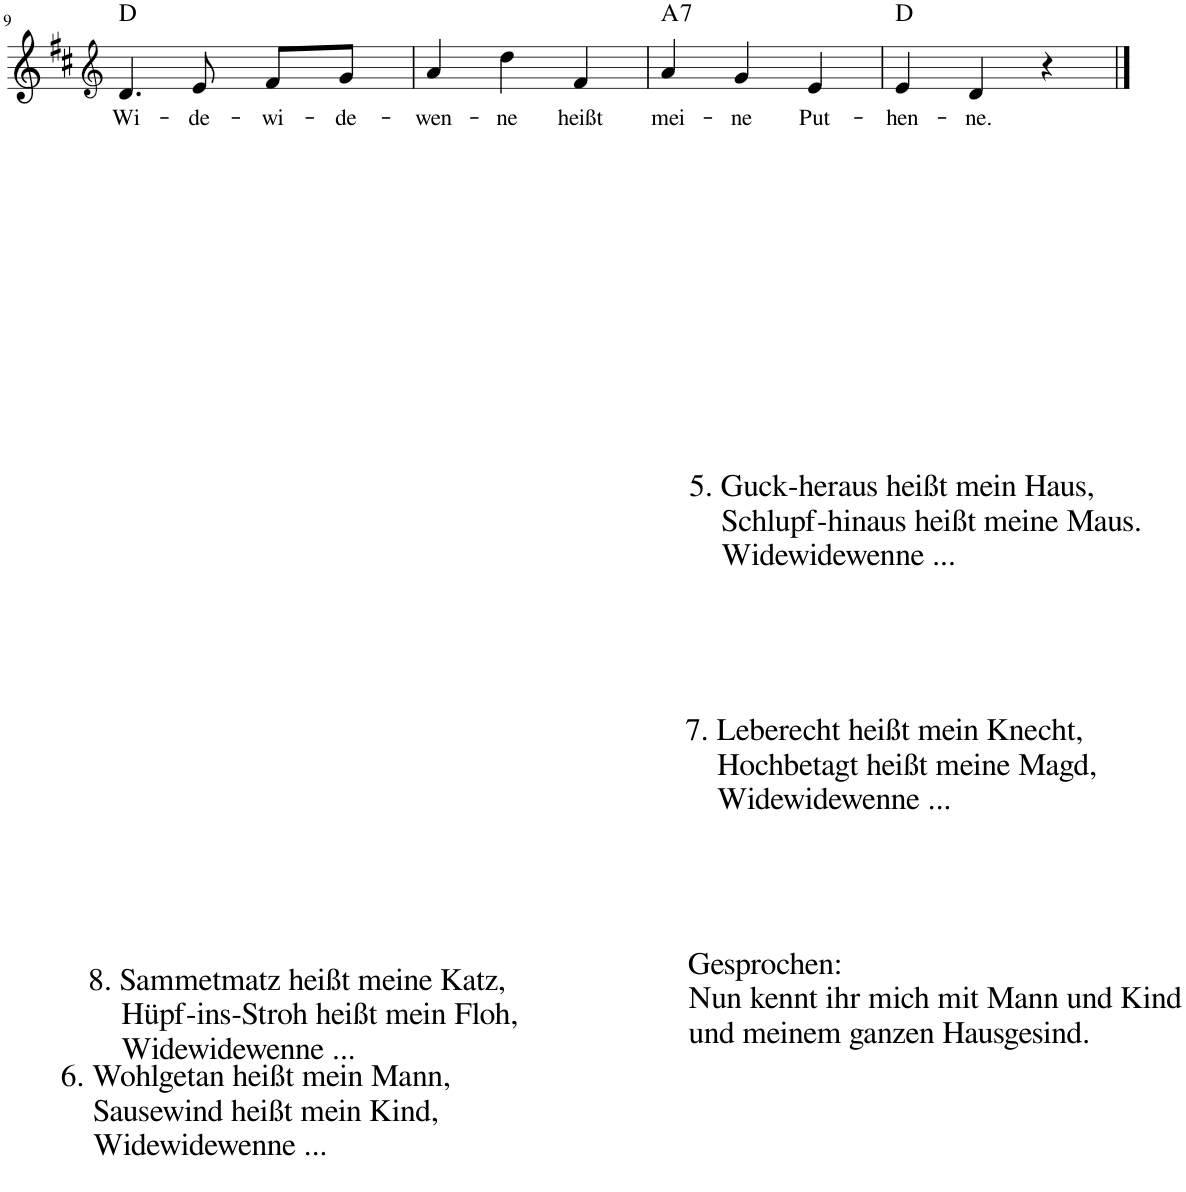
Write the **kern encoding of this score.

**kern	**text	**harte
*part1	*part1	*part1
*staff1	*staff1	*
*I"unbenannt1	*	*
!!LO:PB:g=z
*clefG2	*	*
*k[f#c#]	*	*
*M3/4	*	*
=9	=9	=9
!	!LO:LY:b	!
4.d/	Wi-	D:maj
!	!LO:LY:b	!
8e/	de-	.
!	!LO:LY:b	!
8f#/L	wi-	.
!	!LO:LY:b	!
8g/J	de-	.
=10	=10	=10
!LO:TX:b:t=5. Guck-heraus heißt mein Haus,	!	!
!LO:TX:b:t=Schlupf-hinaus heißt meine Maus.	!	!
!LO:TX:b:t=Widewidewenne ...	!	!
!LO:TX:b:t=8. Sammetmatz heißt meine Katz,	!	!
!LO:TX:b:t=Hüpf-ins-Stroh heißt mein Floh,	!	!
!LO:TX:b:t=Widewidewenne ...	!	!
!	!LO:LY:b	!
4a/	wen-	.
!LO:TX:b:t=7. Leberecht heißt mein Knecht,	!	!
!LO:TX:b:t=Hochbetagt heißt meine Magd,	!	!
!LO:TX:b:t=Widewidewenne ...	!	!
!LO:TX:b:t=Gesprochen&colon;	!	!
!LO:TX:b:t=Nun kennt ihr mich mit Mann und Kind	!	!
!LO:TX:b:t=und meinem ganzen Hausgesind.	!	!
!	!LO:LY:b	!
4dd\	ne	.
!LO:TX:b:t=6. Wohlgetan heißt mein Mann,	!	!
!LO:TX:b:t=Sausewind heißt mein Kind,	!	!
!LO:TX:b:t=Widewidewenne ...	!	!
!	!LO:LY:b	!
4f#/	heißt	.
=11	=11	=11
!	!LO:LY:b	!LO:H:kt=7
4a/	mei-	A:7
!	!LO:LY:b	!
4g/	ne	.
!	!LO:LY:b	!
4e/	Put-	.
=12	=12	=12
!	!LO:LY:b	!
4e/	hen-	D:maj
!	!LO:LY:b	!
4d/	ne.	.
4r	.	.
==	==	==
*-	*-	*-
